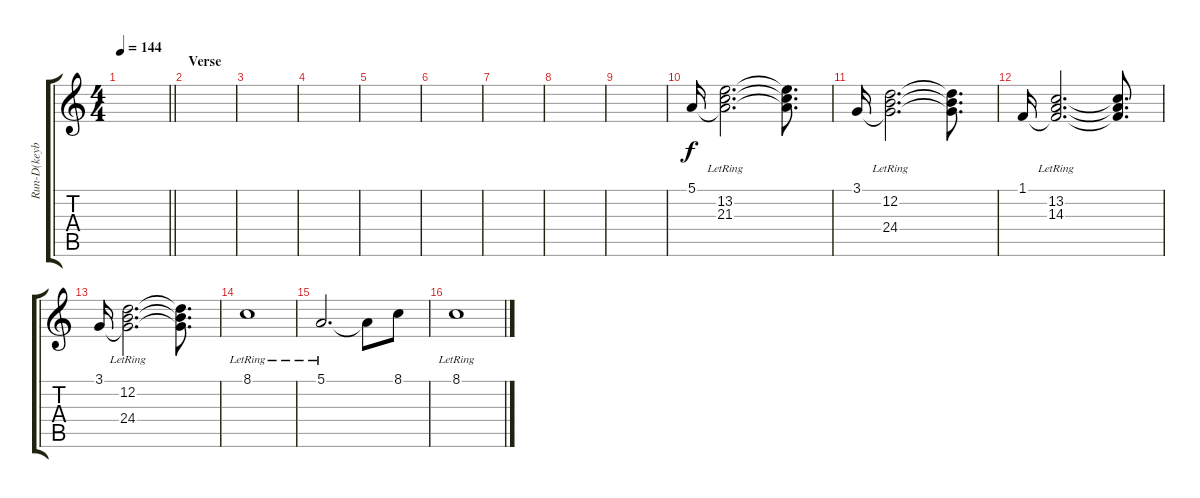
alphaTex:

\track ("Run-D(keyboard 2)" "Run-D(keyb") {instrument acousticgrandpiano}
\staff {score tabs}
\tuning (E4 B3 G3 D3 A2 E2) {hide}
\ts (4 4)
\tempo 144
\clef g2
\barLineRight lightlight
\ks c
|
\section ("" "Verse")
|
|
|
|
|
|
|
|
5.1.16 (5.1{t} 13.2{lr} 21.3{lr}).2{d} (5.1{t} 13.2{t} 21.3{t}).8{d} |
3.1.16 (3.1{t} 12.2{lr} 24.4{lr}).2{d} (3.1{t} 12.2{t} 24.4{t}).8{d} |
1.1.16 (1.1{t} 13.2{lr} 14.3{lr}).2{d} (1.1{t} 13.2{t} 14.3{t}).8{d} |
3.1.16 (3.1{t} 12.2{lr} 24.4{lr}).2{d} (3.1{t} 12.2{t} 24.4{t}).8{d} |
8.1{lr}.1 |
5.1{lr}.2{d} 5.1{t}.8 8.1.8 |
8.1{lr}.1
